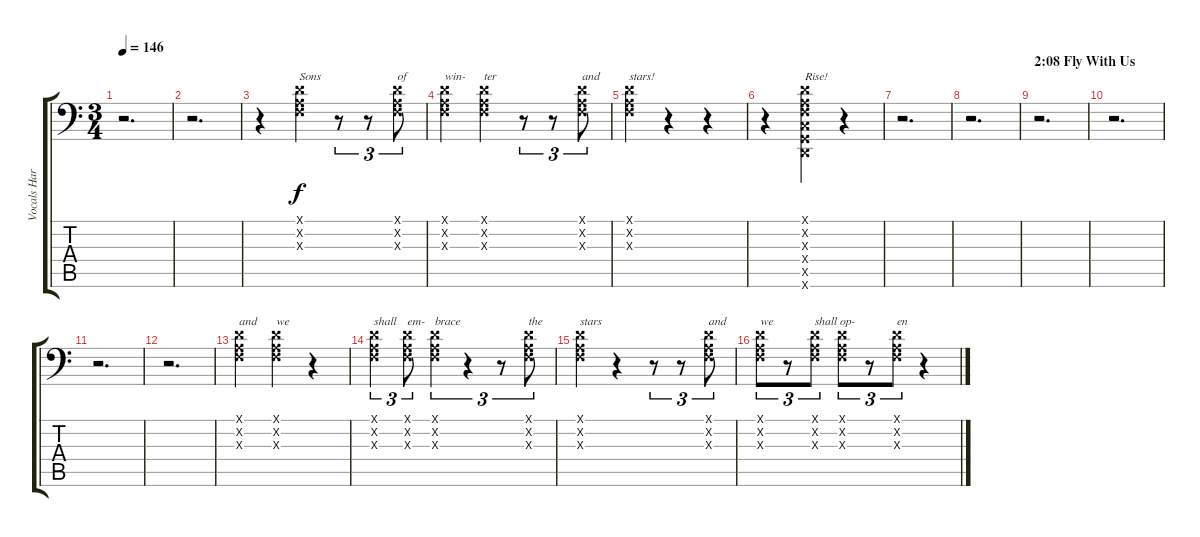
\track ("Vocals Harsh (Jari)" "Vocals Har") {instrument timpani}
\staff {score tabs}
\tuning (D3 A2 F2 C2 G1 C1) {hide}
\ts (3 4)
\tempo 146
\clef f4
\ks c
r.2{d dy f} |
r.2{d} |
r.4 (12.1{x} 12.2{x} 12.3{x}).4{txt "Sons"} r.8{tu (3 2)} r.8{tu (3 2)} (12.1{x} 12.2{x} 12.3{x}).8{tu (3 2) txt "of"} |
(12.1{x} 12.2{x} 12.3{x}).4{txt "win-"} (12.1{x} 12.2{x} 12.3{x}).4{txt "ter"} r.8{tu (3 2)} r.8{tu (3 2)} (12.1{x} 12.2{x} 12.3{x}).8{tu (3 2) txt "and"} |
(12.1{x} 12.2{x} 12.3{x}).4{txt "stars!"} r.4 r.4 |
r.4 (12.1{x} 12.2{x} 12.3{x} 12.4{x} 12.5{x} 14.6{x}).4{txt "Rise!"} r.4 |
r.2{d} |
r.2{d} |
\section ("" "2:08 Fly With Us")
r.2{d} |
r.2{d} |
r.2{d} |
r.2{d} |
(12.1{x} 12.2{x} 12.3{x}).4{txt "and"} (12.1{x} 12.2{x} 12.3{x}).4{txt "we"} r.4 |
(12.1{x} 12.2{x} 12.3{x}).4{tu (3 2) txt "shall"} (12.1{x} 12.2{x} 12.3{x}).8{tu (3 2) txt "em-"} (12.1{x} 12.2{x} 12.3{x}).4{tu (3 2) txt "brace"} r.4{tu (3 2)} r.8{tu (3 2)} (12.1{x} 12.2{x} 12.3{x}).8{tu (3 2) txt "the"} |
(12.1{x} 12.2{x} 12.3{x}).4{txt "stars"} r.4 r.8{tu (3 2)} r.8{tu (3 2)} (12.1{x} 12.2{x} 12.3{x}).8{tu (3 2) txt "and"} |
(12.1{x} 12.2{x} 12.3{x}).8{tu (3 2) txt "we"} r.8{tu (3 2)} (12.1{x} 12.2{x} 12.3{x}).8{tu (3 2) txt "shall op-"} (12.1{x} 12.2{x} 12.3{x}).8{tu (3 2)} r.8{tu (3 2)} (12.1{x} 12.2{x} 12.3{x}).8{tu (3 2) txt "en"} r.4
